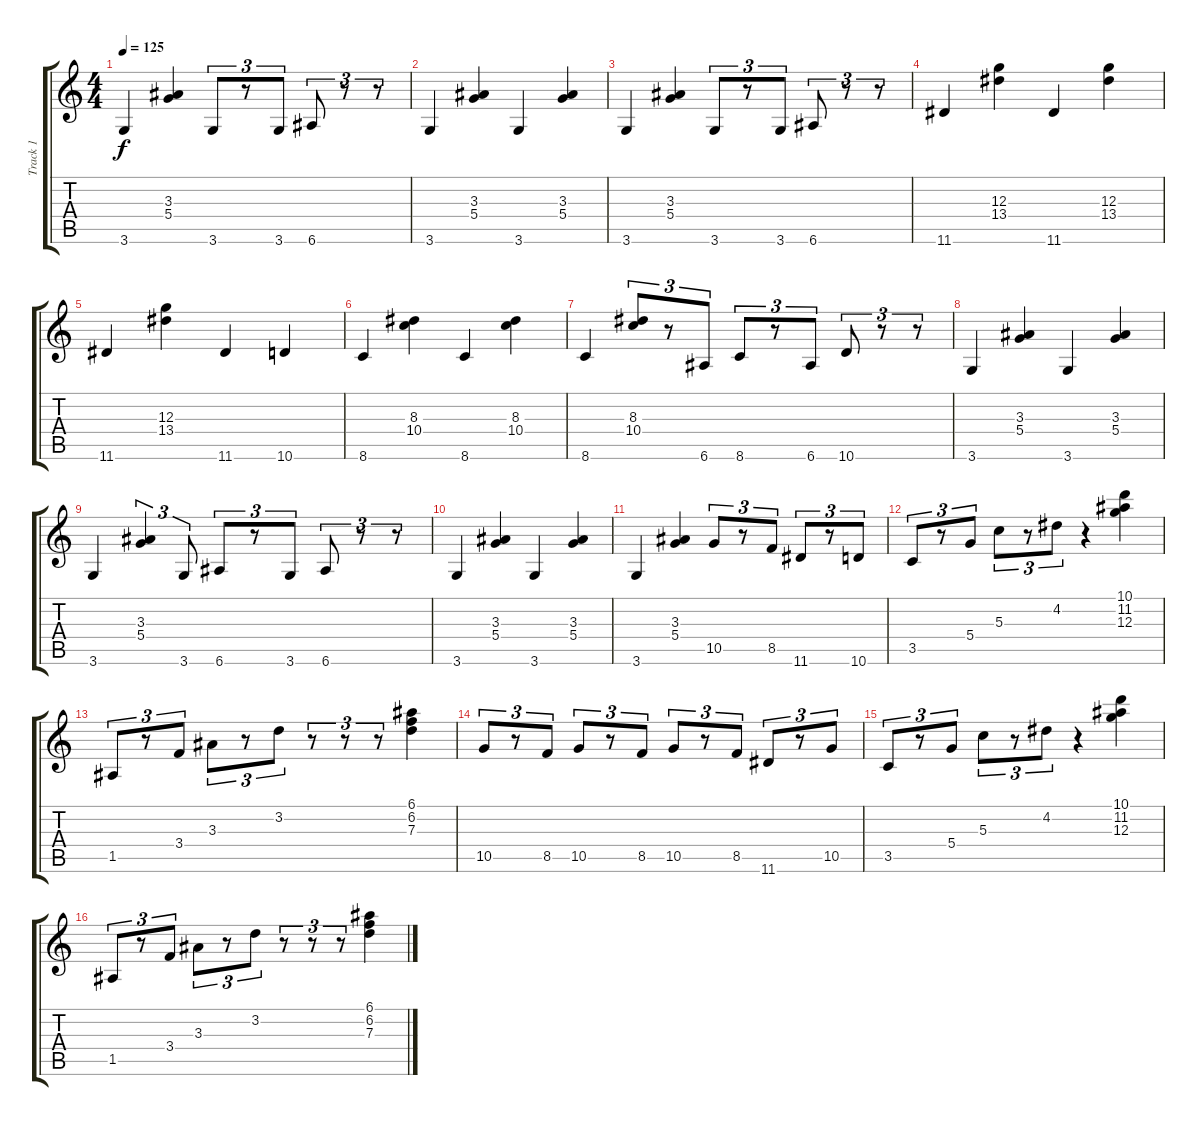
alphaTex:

\track ("Track 1" "Track 1") {instrument acousticguitarsteel}
\staff {score tabs}
\tuning (E4 B3 G3 D3 A2 E2) {hide}
\ts (4 4)
\tempo 125
\clef g2
\ks c
3.6.4{dy f} (3.3 5.4).4 3.6.8{tu (3 2)} r.8{tu (3 2)} 3.6.8{tu (3 2)} 6.6.8{tu (3 2)} r.8{tu (3 2)} r.8{tu (3 2)} |
3.6.4 (3.3 5.4).4 3.6.4 (3.3 5.4).4 |
3.6.4 (3.3 5.4).4 3.6.8{tu (3 2)} r.8{tu (3 2)} 3.6.8{tu (3 2)} 6.6.8{tu (3 2)} r.8{tu (3 2)} r.8{tu (3 2)} |
11.6.4 (12.3 13.4).4 11.6.4 (12.3 13.4).4 |
11.6.4 (12.3 13.4).4 11.6.4 10.6.4 |
8.6.4 (8.3 10.4).4 8.6.4 (8.3 10.4).4 |
8.6.4 (8.3 10.4).8{tu (3 2)} r.8{tu (3 2)} 6.6.8{tu (3 2)} 8.6.8{tu (3 2)} r.8{tu (3 2)} 6.6.8{tu (3 2)} 10.6.8{tu (3 2)} r.8{tu (3 2)} r.8{tu (3 2)} |
3.6.4 (3.3 5.4).4 3.6.4 (3.3 5.4).4 |
3.6.4 (3.3 5.4).4{tu (3 2)} 3.6.8{tu (3 2)} 6.6.8{tu (3 2)} r.8{tu (3 2)} 3.6.8{tu (3 2)} 6.6.8{tu (3 2)} r.8{tu (3 2)} r.8{tu (3 2)} |
3.6.4 (3.3 5.4).4 3.6.4 (3.3 5.4).4 |
3.6.4 (3.3 5.4).4 10.5.8{tu (3 2)} r.8{tu (3 2)} 8.5.8{tu (3 2)} 11.6.8{tu (3 2)} r.8{tu (3 2)} 10.6.8{tu (3 2)} |
3.5.8{tu (3 2)} r.8{tu (3 2)} 5.4.8{tu (3 2)} 5.3.8{tu (3 2)} r.8{tu (3 2)} 4.2.8{tu (3 2)} r.4 (10.1 11.2 12.3).4 |
1.5.8{tu (3 2)} r.8{tu (3 2)} 3.4.8{tu (3 2)} 3.3.8{tu (3 2)} r.8{tu (3 2)} 3.2.8{tu (3 2)} r.8{tu (3 2)} r.8{tu (3 2)} r.8{tu (3 2)} (6.1 6.2 7.3).4 |
10.5.8{tu (3 2)} r.8{tu (3 2)} 8.5.8{tu (3 2)} 10.5.8{tu (3 2)} r.8{tu (3 2)} 8.5.8{tu (3 2)} 10.5.8{tu (3 2)} r.8{tu (3 2)} 8.5.8{tu (3 2)} 11.6.8{tu (3 2)} r.8{tu (3 2)} 10.5.8{tu (3 2)} |
3.5.8{tu (3 2)} r.8{tu (3 2)} 5.4.8{tu (3 2)} 5.3.8{tu (3 2)} r.8{tu (3 2)} 4.2.8{tu (3 2)} r.4 (10.1 11.2 12.3).4 |
1.5.8{tu (3 2)} r.8{tu (3 2)} 3.4.8{tu (3 2)} 3.3.8{tu (3 2)} r.8{tu (3 2)} 3.2.8{tu (3 2)} r.8{tu (3 2)} r.8{tu (3 2)} r.8{tu (3 2)} (6.1 6.2 7.3).4
